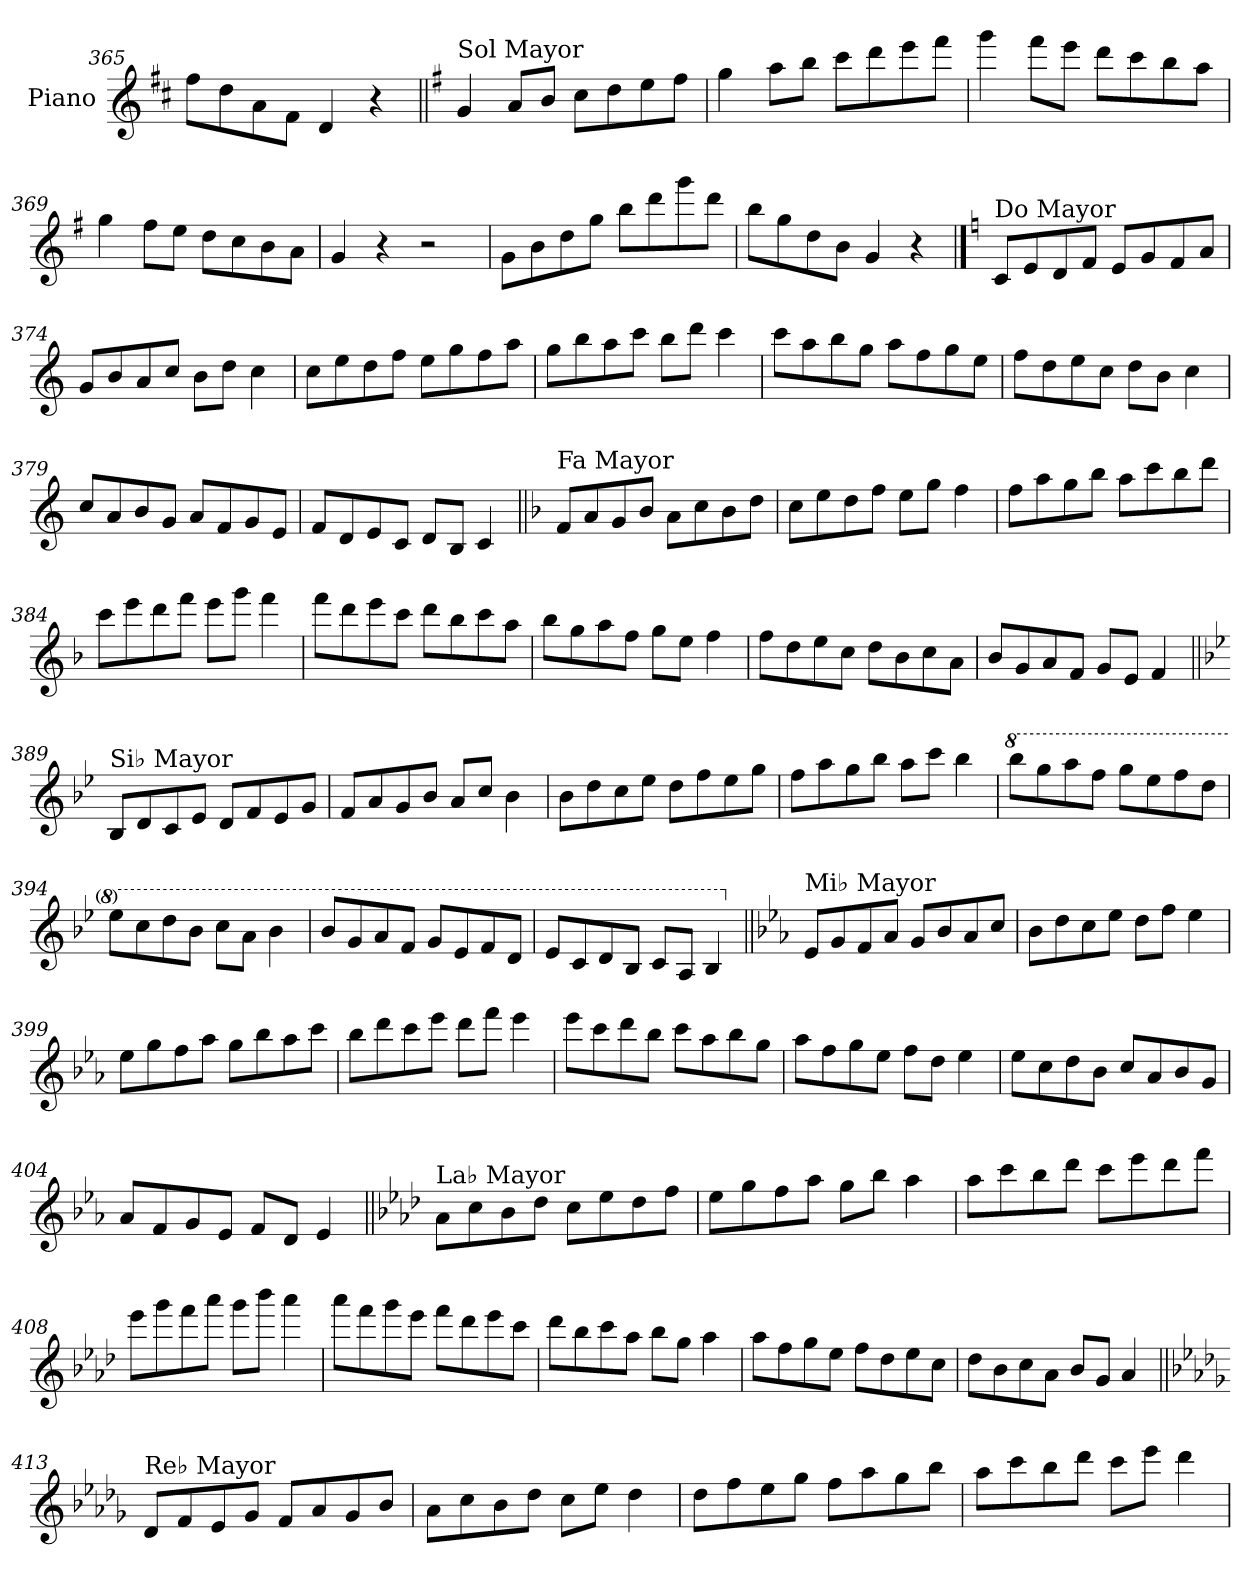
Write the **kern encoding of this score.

**kern
*part1
*staff1
*I"Piano
*I'Pno.
*clefG2
*k[f#c#]
=365
8ff#\L
8dd\
8a\
8f#\J
4d/
4r
!!LO:LB:g=z
=366||
*k[f#]
!LO:TX:a:t=Sol Mayor
4g/
8a/L
8b/J
8cc\L
8dd\
8ee\
8ff#\J
=367
4gg\
8aa\L
8bb\J
8ccc\L
8ddd\
8eee\
8fff#\J
=368
4ggg\
8fff#\L
8eee\J
8ddd\L
8ccc\
8bb\
8aa\J
=369
4gg\
8ff#\L
8ee\J
8dd\L
8cc\
8b\
8a\J
=370
4g/
4r
2r
=371
8g\L
8b\
8dd\
8gg\J
8bb\L
8ddd\
8ggg\
8ddd\J
=372
8bb\L
8gg\
8dd\
8b\J
4g/
4r
!!LO:PB:g=z
==373
*k[]
!LO:TX:a:t=Do Mayor
8c/L
8e/
8d/
8f/J
8e/L
8g/
8f/
8a/J
=374
8g/L
8b/
8a/
8cc/J
8b\L
8dd\J
4cc\
=375
8cc\L
8ee\
8dd\
8ff\J
8ee\L
8gg\
8ff\
8aa\J
=376
8gg\L
8bb\
8aa\
8ccc\J
8bb\L
8ddd\J
4ccc\
!!LO:LB:g=z
=377
8ccc\L
8aa\
8bb\
8gg\J
8aa\L
8ff\
8gg\
8ee\J
=378
8ff\L
8dd\
8ee\
8cc\J
8dd\L
8b\J
4cc\
=379
8cc/L
8a/
8b/
8g/J
8a/L
8f/
8g/
8e/J
=380
8f/L
8d/
8e/
8c/J
8d/L
8B/J
4c/
!!LO:LB:g=z
=381||
*k[b-]
!LO:TX:a:t=Fa Mayor
8f/L
8a/
8g/
8b-/J
8a\L
8cc\
8b-\
8dd\J
=382
8cc\L
8ee\
8dd\
8ff\J
8ee\L
8gg\J
4ff\
=383
8ff\L
8aa\
8gg\
8bb-\J
8aa\L
8ccc\
8bb-\
8ddd\J
=384
8ccc\L
8eee\
8ddd\
8fff\J
8eee\L
8ggg\J
4fff\
!!LO:LB:g=z
=385
8fff\L
8ddd\
8eee\
8ccc\J
8ddd\L
8bb-\
8ccc\
8aa\J
=386
8bb-\L
8gg\
8aa\
8ff\J
8gg\L
8ee\J
4ff\
=387
8ff\L
8dd\
8ee\
8cc\J
8dd\L
8b-\
8cc\
8a\J
=388
8b-/L
8g/
8a/
8f/J
8g/L
8e/J
4f/
!!LO:LB:g=z
=389||
*k[b-e-]
!LO:TX:a:t=Si♭ Mayor
8B-/L
8d/
8c/
8e-/J
8d/L
8f/
8e-/
8g/J
=390
8f/L
8a/
8g/
8b-/J
8a/L
8cc/J
4b-\
=391
8b-\L
8dd\
8cc\
8ee-\J
8dd\L
8ff\
8ee-\
8gg\J
=392
8ff\L
8aa\
8gg\
8bb-\J
8aa\L
8ccc\J
4bb-\
!!LO:LB:g=z
=393
*8va
8bbb-\L
8ggg\
8aaa\
8fff\J
8ggg\L
8eee-\
8fff\
8ddd\J
=394
8eee-\L
8ccc\
8ddd\
8bb-\J
8ccc\L
8aa\J
4bb-\
=395
8bb-/L
8gg/
8aa/
8ff/J
8gg/L
8ee-/
8ff/
8dd/J
=396
8ee-/L
8cc/
8dd/
8b-/J
8cc/L
8a/J
4b-/
!!LO:LB:g=z
=397||
*k[b-e-a-]
*X8va
!LO:TX:a:t=Mi♭ Mayor
8e-/L
8g/
8f/
8a-/J
8g/L
8b-/
8a-/
8cc/J
=398
8b-\L
8dd\
8cc\
8ee-\J
8dd\L
8ff\J
4ee-\
=399
8ee-\L
8gg\
8ff\
8aa-\J
8gg\L
8bb-\
8aa-\
8ccc\J
=400
8bb-\L
8ddd\
8ccc\
8eee-\J
8ddd\L
8fff\J
4eee-\
!!LO:LB:g=z
=401
8eee-\L
8ccc\
8ddd\
8bb-\J
8ccc\L
8aa-\
8bb-\
8gg\J
=402
8aa-\L
8ff\
8gg\
8ee-\J
8ff\L
8dd\J
4ee-\
=403
8ee-\L
8cc\
8dd\
8b-\J
8cc/L
8a-/
8b-/
8g/J
=404
8a-/L
8f/
8g/
8e-/J
8f/L
8d/J
4e-/
!!LO:PB:g=z
=405||
*k[b-e-a-d-]
!LO:TX:a:t=La♭ Mayor
8a-\L
8cc\
8b-\
8dd-\J
8cc\L
8ee-\
8dd-\
8ff\J
=406
8ee-\L
8gg\
8ff\
8aa-\J
8gg\L
8bb-\J
4aa-\
=407
8aa-\L
8ccc\
8bb-\
8ddd-\J
8ccc\L
8eee-\
8ddd-\
8fff\J
=408
8eee-\L
8ggg\
8fff\
8aaa-\J
8ggg\L
8bbb-\J
4aaa-\
!!LO:LB:g=z
=409
8aaa-\L
8fff\
8ggg\
8eee-\J
8fff\L
8ddd-\
8eee-\
8ccc\J
=410
8ddd-\L
8bb-\
8ccc\
8aa-\J
8bb-\L
8gg\J
4aa-\
=411
8aa-\L
8ff\
8gg\
8ee-\J
8ff\L
8dd-\
8ee-\
8cc\J
=412
8dd-\L
8b-\
8cc\
8a-\J
8b-/L
8g/J
4a-/
!!LO:LB:g=z
=413||
*k[b-e-a-d-g-]
!LO:TX:a:t=Re♭ Mayor
8d-/L
8f/
8e-/
8g-/J
8f/L
8a-/
8g-/
8b-/J
=414
8a-\L
8cc\
8b-\
8dd-\J
8cc\L
8ee-\J
4dd-\
=415
8dd-\L
8ff\
8ee-\
8gg-\J
8ff\L
8aa-\
8gg-\
8bb-\J
=416
8aa-\L
8ccc\
8bb-\
8ddd-\J
8ccc\L
8eee-\J
4ddd-\
=
*-
